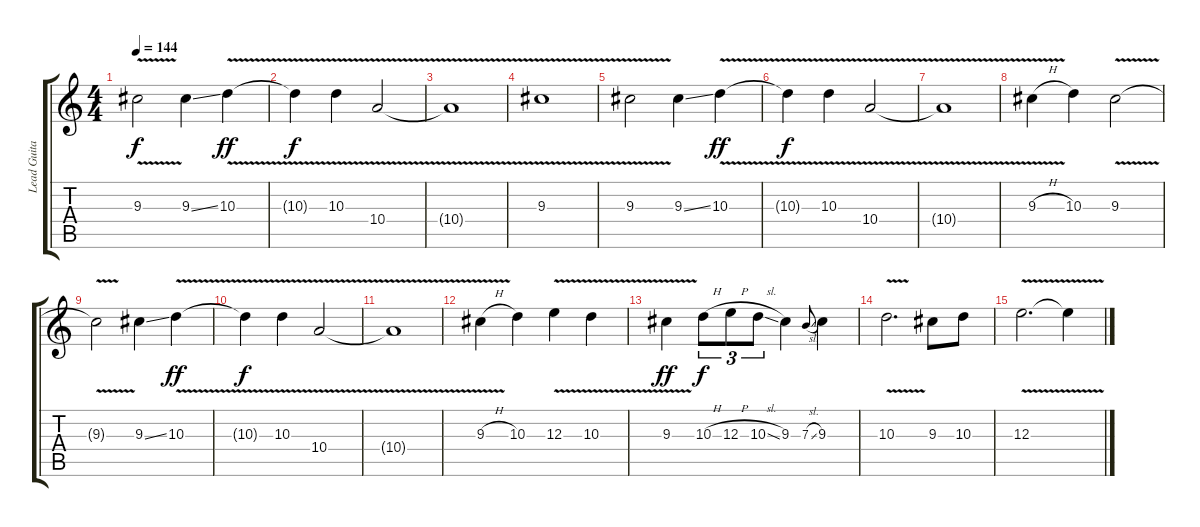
\track ("Lead Guitar (Distortion with Delay)" "Lead Guita") {instrument overdrivenguitar}
\staff {score tabs}
\tuning (Db4 Ab3 E3 B2 Gb2 Db2) {hide}
\ts (4 4)
\tempo 144
\clef g2
\ks c
9.3{v}.2{dy f} 9.3{ss}.4 10.3{v}.4{dy ff} |
10.3{t}.4{dy f} 10.3{v}.4 10.4{v}.2 |
10.4{v t}.1 |
9.3{v}.1{volume 8} |
9.3{v}.2 9.3{ss}.4 10.3{v}.4{dy ff} |
10.3{t}.4{dy f} 10.3{v}.4 10.4{v}.2 |
10.4{v t}.1 |
9.3{v h}.4{volume 2} 10.3.4 9.3{v}.2 |
9.3{v t}.2 9.3{ss}.4 10.3{v}.4{dy ff} |
10.3{t}.4{dy f} 10.3{v}.4 10.4{v}.2 |
10.4{v t}.1 |
9.3{v h}.4{volume 0} 10.3.4 12.3{v}.4 10.3{v}.4 |
9.3{v}.4{dy ff} 10.3{h}.8{tu (3 2) dy f} 12.3{h}.8{tu (3 2)} 10.3{sl}.8{tu (3 2)} 9.3.4 7.3{sl}.8{gr onbeat} 9.3.4 |
10.3{v}.2{d} 9.3.8 10.3.8 |
12.3{v}.2{d} 12.3{t}.4
